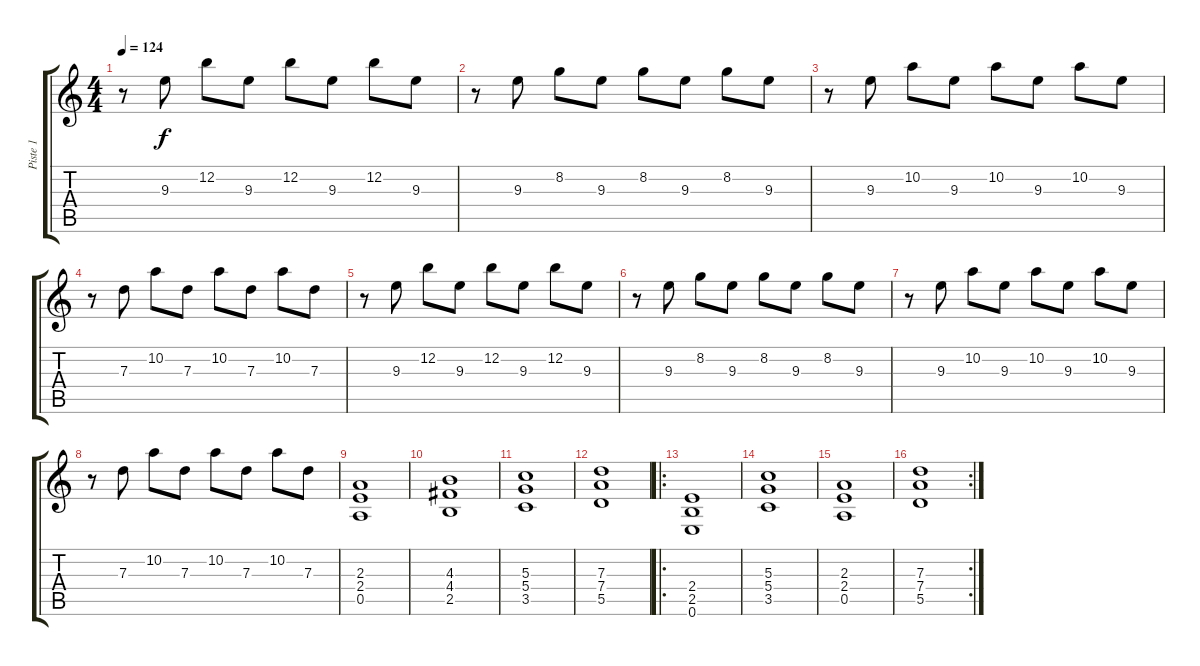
\track ("Piste 1" "Piste 1") {instrument electricguitarclean}
\staff {score tabs}
\tuning (E4 B3 G3 D3 A2 E2) {hide}
\ts (4 4)
\tempo 124
\clef g2
\ks c
r.8{dy f} 9.3.8 12.2.8 9.3.8 12.2.8 9.3.8 12.2.8 9.3.8 |
r.8 9.3.8 8.2.8 9.3.8 8.2.8 9.3.8 8.2.8 9.3.8 |
r.8 9.3.8 10.2.8 9.3.8 10.2.8 9.3.8 10.2.8 9.3.8 |
r.8 7.3.8 10.2.8 7.3.8 10.2.8 7.3.8 10.2.8 7.3.8 |
r.8 9.3.8 12.2.8 9.3.8 12.2.8 9.3.8 12.2.8 9.3.8 |
r.8 9.3.8 8.2.8 9.3.8 8.2.8 9.3.8 8.2.8 9.3.8 |
r.8 9.3.8 10.2.8 9.3.8 10.2.8 9.3.8 10.2.8 9.3.8 |
r.8 7.3.8 10.2.8 7.3.8 10.2.8 7.3.8 10.2.8 7.3.8 |
(2.3 2.4 0.5).1{instrument distortionguitar} |
(4.3 4.4 2.5).1 |
(5.3 5.4 3.5).1 |
(7.3 7.4 5.5).1 |
\ro
(2.4 2.5 0.6).1 |
(5.3 5.4 3.5).1 |
(2.3 2.4 0.5).1 |
\rc 2
(7.3 7.4 5.5).1
